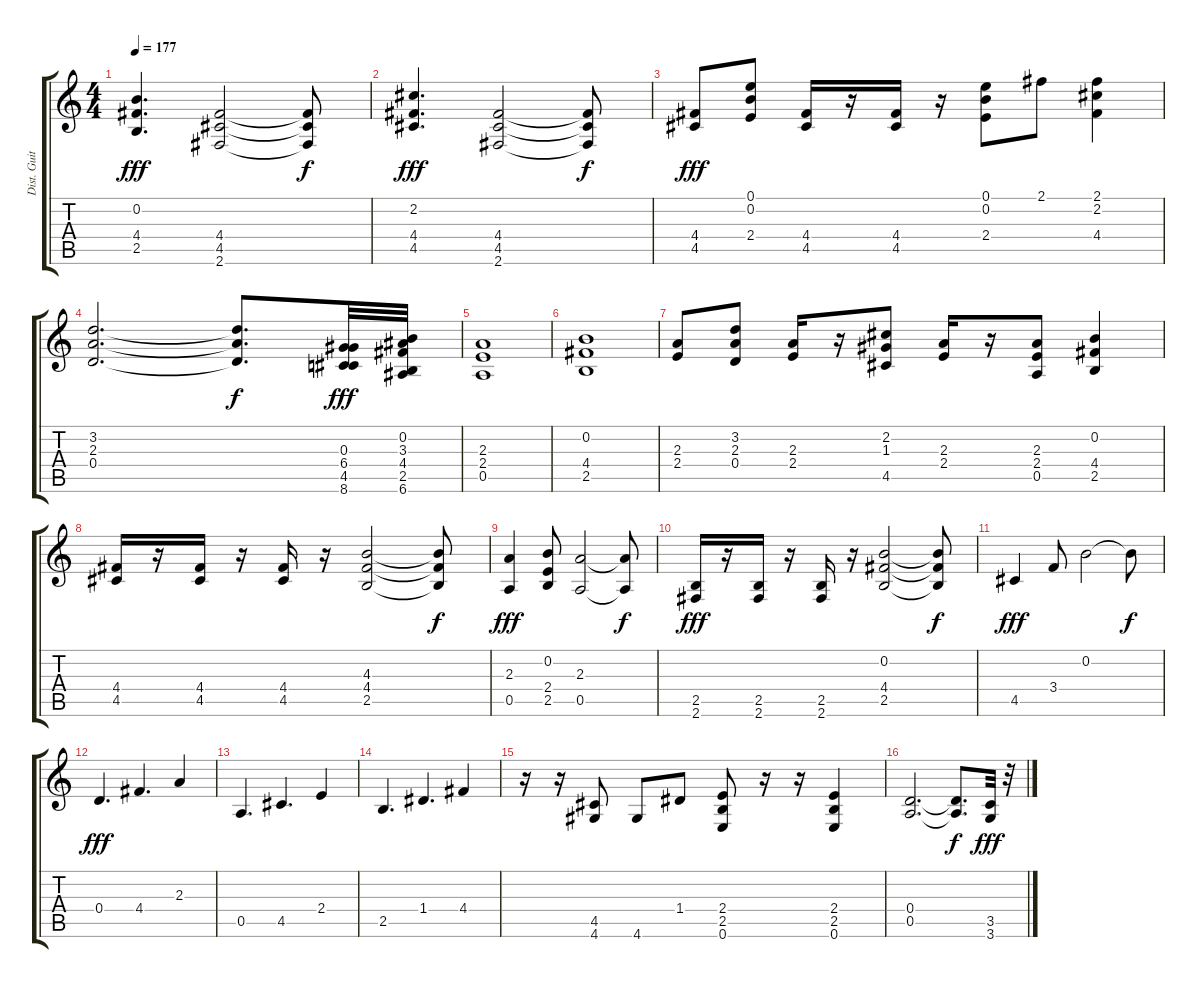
\track ("Dist. Guitar 1" "Dist. Guit") {instrument distortionguitar}
\staff {score tabs}
\tuning (E4 B3 G3 D3 A2 E2) {hide}
\ts (4 4)
\tempo 177
\clef g2
\ks c
(0.2 4.4 2.5).4{d dy fff} (4.4 4.5 2.6).2 (4.4{t} 4.5{t} 2.6{t}).8{dy f} |
(2.2 4.4 4.5).4{d dy fff} (4.4 4.5 2.6).2 (4.4{t} 4.5{t} 2.6{t}).8{dy f} |
(4.4 4.5).8{dy fff} (0.1 0.2 2.4).8 (4.4 4.5).16 r.16 (4.4 4.5).16 r.16 (0.1 0.2 2.4).8 2.1.8 (2.1 2.2 4.4).4 |
(3.2 2.3 0.4).2{d} (3.2{t} 2.3{t} 0.4{t}).8{d dy f} (0.3 6.4 4.5 8.6).32{dy fff} (0.2 3.3 4.4 2.5 6.6).32 |
(2.3 2.4 0.5).1 |
(0.2 4.4 2.5).1 |
(2.3 2.4).8 (3.2 2.3 0.4).8 (2.3 2.4).16 r.16 (2.2 1.3 4.5).8 (2.3 2.4).16 r.16 (2.3 2.4 0.5).8 (0.2 4.4 2.5).4 |
(4.4 4.5).16 r.16 (4.4 4.5).16 r.16 (4.4 4.5).16 r.16 (4.3 4.4 2.5).2 (4.3{t} 4.4{t} 2.5{t}).8{dy f} |
(2.3 0.5).4{dy fff} (0.2 2.4 2.5).8 (2.3 0.5).2 (2.3{t} 0.5{t}).8{dy f} |
(2.5 2.6).16{dy fff} r.16 (2.5 2.6).16 r.16 (2.5 2.6).16 r.16 (0.2 4.4 2.5).2 (0.2{t} 4.4{t} 2.5{t}).8{dy f} |
4.5.4{dy fff} 3.4.8 0.2.2 0.2{t}.8{dy f} |
0.4.4{d dy fff} 4.4.4{d} 2.3.4 |
0.5.4{d} 4.5.4{d} 2.4.4 |
2.5.4{d} 1.4.4{d} 4.4.4 |
r.16 r.16 (4.5 4.6).8 4.6.8 1.4.8 (2.4 2.5 0.6).8 r.16 r.16 (2.4 2.5 0.6).4 |
(0.4 0.5).2{d} (0.4{t} 0.5{t}).8{d dy f} (3.5 3.6).32{dy fff} r.32
